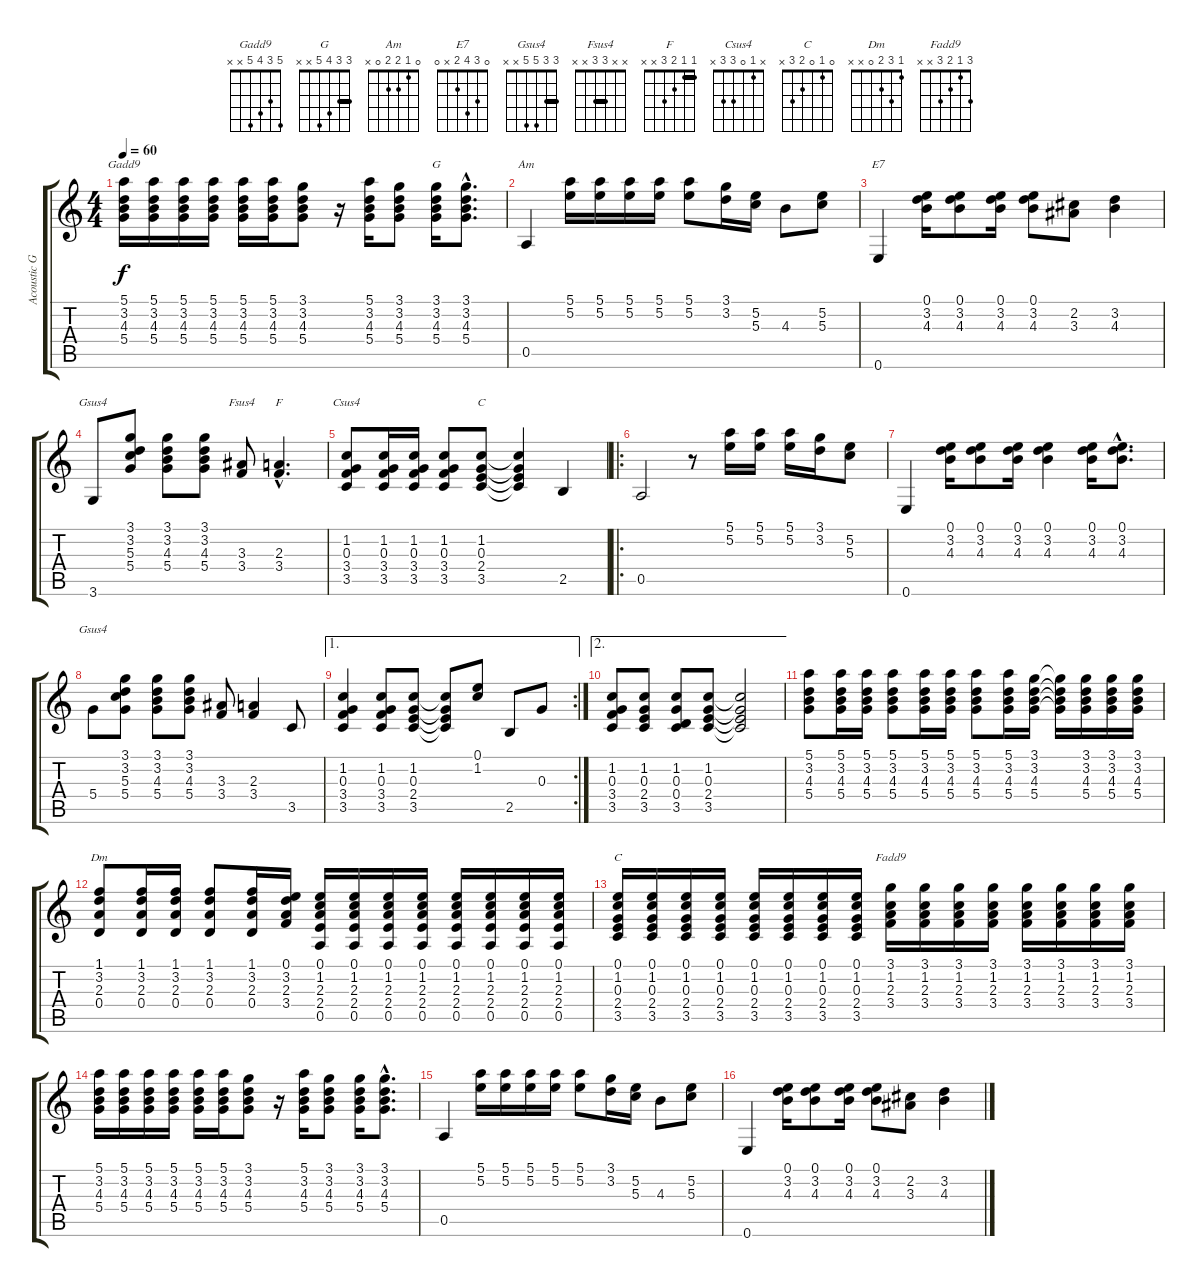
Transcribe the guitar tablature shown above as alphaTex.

\track ("Acoustic Guitar" "Acoustic G") {instrument acousticguitarsteel}
\staff {score tabs}
\tuning (E4 B3 G3 D3 A2 E2) {hide}
\chord ("Gadd9" 5 3 4 5 x x)
\chord ("G" 3 3 4 5 x x) {barre 3}
\chord ("Am" 0 1 2 2 0 x)
\chord ("E7" 0 3 4 2 x 0)
\chord ("Gsus4" 3 3 5 5 x 3) {barre 3}
\chord ("Fsus4" x x 3 3 x x) {barre 3}
\chord ("F" 1 1 2 3 x x) {barre 1}
\chord ("Csus4" x 1 0 3 3 x)
\chord ("C" x 1 0 2 3 x)
\chord ("Gsus4" 3 3 5 5 x x) {barre 3}
\chord ("Dm" 1 3 2 0 x x)
\chord ("C" 0 1 0 2 3 x)
\chord ("Fadd9" 3 1 2 3 x x)
\ts (4 4)
\tempo 60
\clef g2
\ks c
(5.1 3.2 4.3 5.4).16{ch "Gadd9" dy f} (5.1 3.2 4.3 5.4).16 (5.1 3.2 4.3 5.4).16 (5.1 3.2 4.3 5.4).16 (5.1 3.2 4.3 5.4).16 (5.1 3.2 4.3 5.4).16 (3.1 3.2 4.3 5.4).8 r.16 (5.1 3.2 4.3 5.4).16 (3.1 3.2 4.3 5.4).8 (3.1 3.2 4.3 5.4).16{ch "G"} (3.1{hac} 3.2{hac} 4.3{hac} 5.4{hac}).8{d} |
0.5.4{ch "Am"} (5.1 5.2).16 (5.1 5.2).16 (5.1 5.2).16 (5.1 5.2).16 (5.1 5.2).8 (3.1 3.2).16 (5.2 5.3).16 4.3.8 (5.2 5.3).8 |
0.6.4{ch "E7"} (0.1 3.2 4.3).16 (0.1 3.2 4.3).8 (0.1 3.2 4.3).16 (0.1 3.2 4.3).8 (2.2 3.3).8 (3.2 4.3).4 |
3.6.8{ch "Gsus4"} (3.1 3.2 5.3 5.4).8 (3.1 3.2 4.3 5.4).8 (3.1 3.2 4.3 5.4).8 (3.3 3.4).8{ch "Fsus4"} (2.3{hac} 3.4{hac}).4{d ch "F"} |
(1.2 0.3 3.4 3.5).8{ch "Csus4"} (1.2 0.3 3.4 3.5).16 (1.2 0.3 3.4 3.5).16 (1.2 0.3 3.4 3.5).8 (1.2 0.3 2.4 3.5).8{ch "C"} (1.2{t} 0.3{t} 2.4{t} 3.5{t}).4 2.5.4 |
\ro
0.5.2 r.8 (5.1 5.2).16 (5.1 5.2).16 (5.1 5.2).16 (3.1 3.2).16 (5.2 5.3).8 |
0.6.4 (0.1 3.2 4.3).16 (0.1 3.2 4.3).8 (0.1 3.2 4.3).16 (0.1 3.2 4.3).4 (0.1 3.2 4.3).16 (0.1{hac} 3.2{hac} 4.3{hac}).8{d} |
5.4.8{ch "Gsus4"} (3.1 3.2 5.3 5.4).8 (3.1 3.2 4.3 5.4).8 (3.1 3.2 4.3 5.4).8 (3.3 3.4).8 (2.3 3.4).4 3.5.8 |
\ae 1
\rc 2
(1.2 0.3 3.4 3.5).4 (1.2 0.3 3.4 3.5).8 (1.2 0.3 2.4 3.5).8 (1.2{t} 0.3{t} 2.4{t} 3.5{t}).8 (0.1 1.2).8 2.5.8 0.3.8 |
\ae 2
(1.2 0.3 3.4 3.5).8 (1.2 0.3 2.4 3.5).8 (1.2 0.3 0.4 3.5).8 (1.2 0.3 2.4 3.5).8 (1.2{t} 0.3{t} 2.4{t} 3.5{t}).2 |
(5.1 3.2 4.3 5.4).8 (5.1 3.2 4.3 5.4).16 (5.1 3.2 4.3 5.4).16 (5.1 3.2 4.3 5.4).8 (5.1 3.2 4.3 5.4).16 (5.1 3.2 4.3 5.4).16 (5.1 3.2 4.3 5.4).8 (5.1 3.2 4.3 5.4).16 (3.1 3.2 4.3 5.4).16 (3.1{t} 3.2{t} 4.3{t} 5.4{t}).16 (3.1 3.2 4.3 5.4).16 (3.1 3.2 4.3 5.4).16 (3.1 3.2 4.3 5.4).16 |
(1.1 3.2 2.3 0.4).8{ch "Dm"} (1.1 3.2 2.3 0.4).16 (1.1 3.2 2.3 0.4).16 (1.1 3.2 2.3 0.4).8 (1.1 3.2 2.3 0.4).16 (0.1 3.2 2.3 3.4).16 (0.1 1.2 2.3 2.4 0.5).16 (0.1 1.2 2.3 2.4 0.5).16 (0.1 1.2 2.3 2.4 0.5).16 (0.1 1.2 2.3 2.4 0.5).16 (0.1 1.2 2.3 2.4 0.5).16 (0.1 1.2 2.3 2.4 0.5).16 (0.1 1.2 2.3 2.4 0.5).16 (0.1 1.2 2.3 2.4 0.5).16 |
(0.1 1.2 0.3 2.4 3.5).16{ch "C"} (0.1 1.2 0.3 2.4 3.5).16 (0.1 1.2 0.3 2.4 3.5).16 (0.1 1.2 0.3 2.4 3.5).16 (0.1 1.2 0.3 2.4 3.5).16 (0.1 1.2 0.3 2.4 3.5).16 (0.1 1.2 0.3 2.4 3.5).16 (0.1 1.2 0.3 2.4 3.5).16 (3.1 1.2 2.3 3.4).16{ch "Fadd9"} (3.1 1.2 2.3 3.4).16 (3.1 1.2 2.3 3.4).16 (3.1 1.2 2.3 3.4).16 (3.1 1.2 2.3 3.4).16 (3.1 1.2 2.3 3.4).16 (3.1 1.2 2.3 3.4).16 (3.1 1.2 2.3 3.4).16 |
(5.1 3.2 4.3 5.4).16 (5.1 3.2 4.3 5.4).16 (5.1 3.2 4.3 5.4).16 (5.1 3.2 4.3 5.4).16 (5.1 3.2 4.3 5.4).16 (5.1 3.2 4.3 5.4).16 (3.1 3.2 4.3 5.4).8 r.16 (5.1 3.2 4.3 5.4).16 (3.1 3.2 4.3 5.4).8 (3.1 3.2 4.3 5.4).16 (3.1{hac} 3.2{hac} 4.3{hac} 5.4{hac}).8{d} |
0.5.4 (5.1 5.2).16 (5.1 5.2).16 (5.1 5.2).16 (5.1 5.2).16 (5.1 5.2).8 (3.1 3.2).16 (5.2 5.3).16 4.3.8 (5.2 5.3).8 |
0.6.4 (0.1 3.2 4.3).16 (0.1 3.2 4.3).8 (0.1 3.2 4.3).16 (0.1 3.2 4.3).8 (2.2 3.3).8 (3.2 4.3).4
